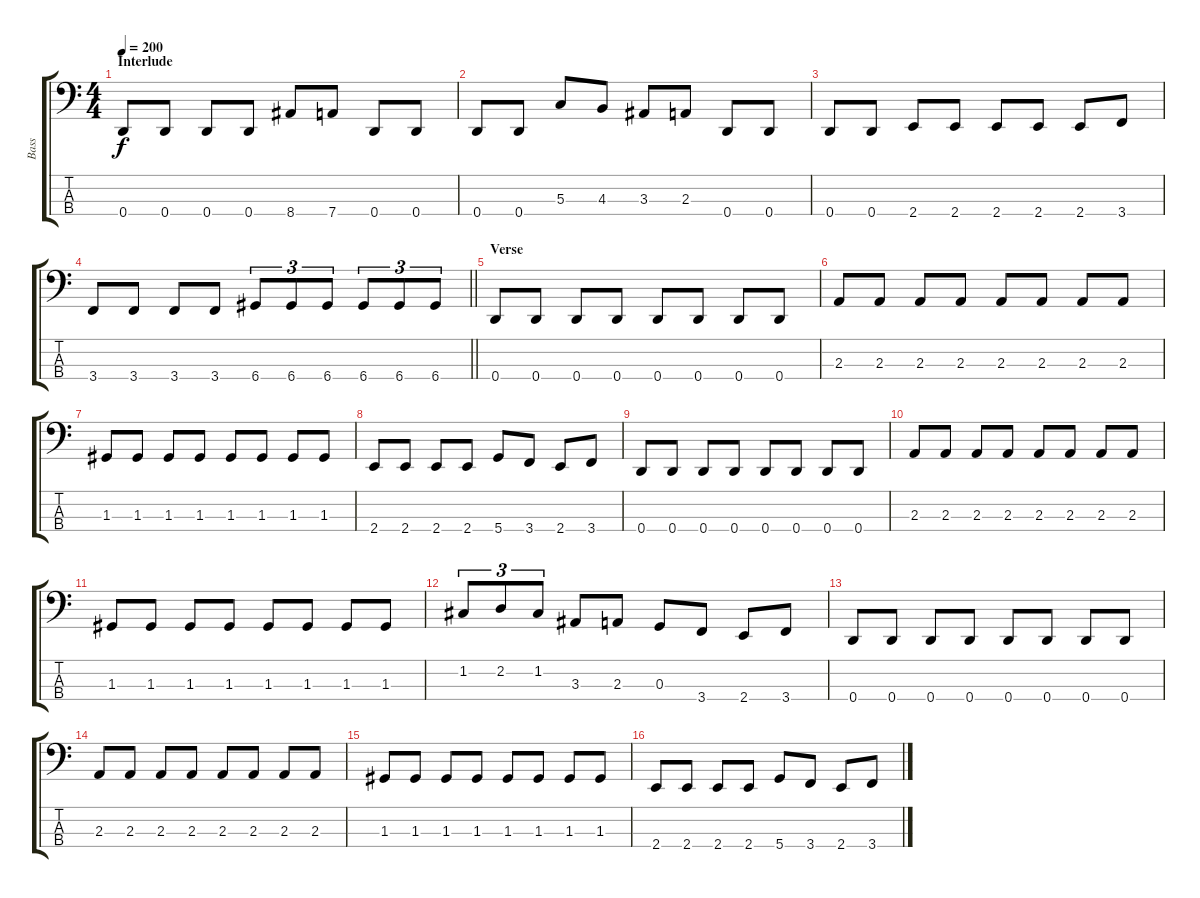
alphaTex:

\track ("Bass" "Bass") {instrument electricbassfinger}
\staff {score tabs}
\tuning (F2 C2 G1 D1) {hide}
\ts (4 4)
\section ("" "Interlude")
\tempo 200
\clef f4
\ks c
0.4.8{dy f} 0.4.8 0.4.8 0.4.8 8.4.8 7.4.8 0.4.8 0.4.8 |
0.4.8 0.4.8 5.3.8 4.3.8 3.3.8 2.3.8 0.4.8 0.4.8 |
0.4.8 0.4.8 2.4.8 2.4.8 2.4.8 2.4.8 2.4.8 3.4.8 |
\barLineRight lightlight
3.4.8 3.4.8 3.4.8 3.4.8 6.4.8{tu (3 2)} 6.4.8{tu (3 2)} 6.4.8{tu (3 2)} 6.4.8{tu (3 2)} 6.4.8{tu (3 2)} 6.4.8{tu (3 2)} |
\section ("" "Verse")
0.4.8 0.4.8 0.4.8 0.4.8 0.4.8 0.4.8 0.4.8 0.4.8 |
2.3.8 2.3.8 2.3.8 2.3.8 2.3.8 2.3.8 2.3.8 2.3.8 |
1.3.8 1.3.8 1.3.8 1.3.8 1.3.8 1.3.8 1.3.8 1.3.8 |
2.4.8 2.4.8 2.4.8 2.4.8 5.4.8 3.4.8 2.4.8 3.4.8 |
0.4.8 0.4.8 0.4.8 0.4.8 0.4.8 0.4.8 0.4.8 0.4.8 |
2.3.8 2.3.8 2.3.8 2.3.8 2.3.8 2.3.8 2.3.8 2.3.8 |
1.3.8 1.3.8 1.3.8 1.3.8 1.3.8 1.3.8 1.3.8 1.3.8 |
1.2.8{tu (3 2)} 2.2.8{tu (3 2)} 1.2.8{tu (3 2)} 3.3.8 2.3.8 0.3.8 3.4.8 2.4.8 3.4.8 |
0.4.8 0.4.8 0.4.8 0.4.8 0.4.8 0.4.8 0.4.8 0.4.8 |
2.3.8 2.3.8 2.3.8 2.3.8 2.3.8 2.3.8 2.3.8 2.3.8 |
1.3.8 1.3.8 1.3.8 1.3.8 1.3.8 1.3.8 1.3.8 1.3.8 |
2.4.8 2.4.8 2.4.8 2.4.8 5.4.8 3.4.8 2.4.8 3.4.8
